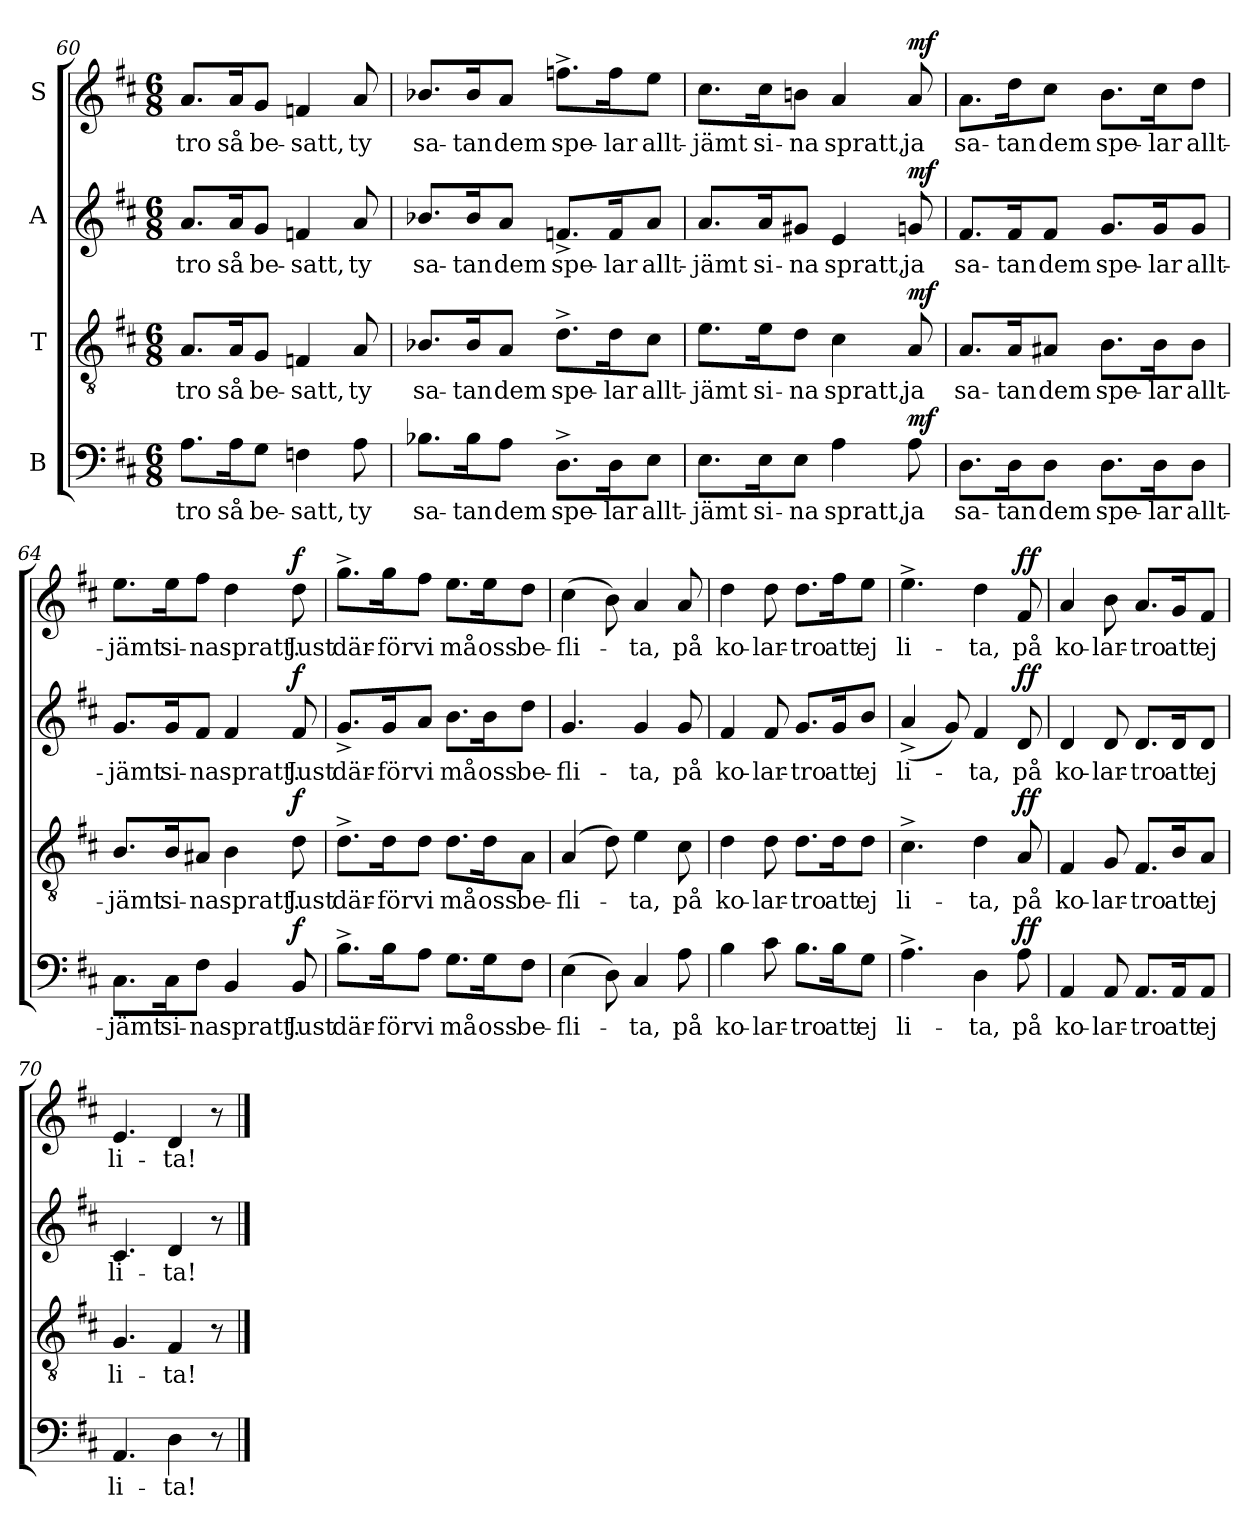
**kern	**text	**dynam	**kern	**text	**dynam	**kern	**text	**dynam	**kern	**text	**dynam
*part4	*part4	*part4	*part3	*part3	*part3	*part2	*part2	*part2	*part1	*part1	*part1
*staff4	*staff4	*staff4	*staff3	*staff3	*staff3	*staff2	*staff2	*staff2	*staff1	*staff1	*staff1
*I"B	*	*	*I"T	*	*	*I"A	*	*	*I"S	*	*
*clefF4	*	*	*clefGv2	*	*	*clefG2	*	*	*clefG2	*	*
*k[f#c#]	*	*	*k[f#c#]	*	*	*k[f#c#]	*	*	*k[f#c#]	*	*
*D:	*	*	*D:	*	*	*D:	*	*	*D:	*	*
*M6/8	*	*	*M6/8	*	*	*M6/8	*	*	*M6/8	*	*
=60	=60	=60	=60	=60	=60	=60	=60	=60	=60	=60	=60
!	!LO:LY:b	!	!	!LO:LY:b	!	!	!LO:LY:b	!	!	!LO:LY:b	!
8.A\L	tro	.	8.A/L	tro	.	8.a/L	tro	.	8.a/L	tro	.
!	!LO:LY:b	!	!	!LO:LY:b	!	!	!LO:LY:b	!	!	!LO:LY:b	!
16A\k	så	.	16A/k	så	.	16a/k	så	.	16a/k	så	.
!	!LO:LY:b	!	!	!LO:LY:b	!	!	!LO:LY:b	!	!	!LO:LY:b	!
8G\J	be-	.	8G/J	be-	.	8g/J	be-	.	8g/J	be-	.
!	!LO:LY:b	!	!	!LO:LY:b	!	!	!LO:LY:b	!	!	!LO:LY:b	!
4Fn\	-satt,	.	4Fn/	-satt,	.	4fn/	-satt,	.	4fn/	-satt,	.
!	!LO:LY:b	!	!	!LO:LY:b	!	!	!LO:LY:b	!	!	!LO:LY:b	!
8A\	ty	.	8A/	ty	.	8a/	ty	.	8a/	ty	.
=61	=61	=61	=61	=61	=61	=61	=61	=61	=61	=61	=61
!	!LO:LY:b	!	!	!LO:LY:b	!	!	!LO:LY:b	!	!	!LO:LY:b	!
8.B-X\L	sa-	.	8.B-X/L	sa-	.	8.b-X/L	sa-	.	8.b-X/L	sa-	.
!	!LO:LY:b	!	!	!LO:LY:b	!	!	!LO:LY:b	!	!	!LO:LY:b	!
16B-\k	-tan	.	16B-/k	-tan	.	16b-/k	-tan	.	16b-/k	-tan	.
!	!LO:LY:b	!	!	!LO:LY:b	!	!	!LO:LY:b	!	!	!LO:LY:b	!
8A\J	dem	.	8A/J	dem	.	8a/J	dem	.	8a/J	dem	.
!	!LO:LY:b	!	!	!LO:LY:b	!	!	!LO:LY:b	!	!	!LO:LY:b	!
8.D^>\L	spe-	.	8.d^>\L	spe-	.	8.fn^</L	spe-	.	8.ffn^>\L	spe-	.
!	!LO:LY:b	!	!	!LO:LY:b	!	!	!LO:LY:b	!	!	!LO:LY:b	!
16D\k	-lar	.	16d\k	-lar	.	16f/k	-lar	.	16ff\k	-lar	.
!	!LO:LY:b	!	!	!LO:LY:b	!	!	!LO:LY:b	!	!	!LO:LY:b	!
8E\J	allt-	.	8c#i\J	allt-	.	8a/J	allt-	.	8ee\J	allt-	.
!!LO:LB:g=z
=62	=62	=62	=62	=62	=62	=62	=62	=62	=62	=62	=62
!	!LO:LY:b	!	!	!LO:LY:b	!	!	!LO:LY:b	!	!	!LO:LY:b	!
8.E\L	-jämt	.	8.e\L	-jämt	.	8.a/L	-jämt	.	8.cc#i\L	-jämt	.
!	!LO:LY:b	!	!	!LO:LY:b	!	!	!LO:LY:b	!	!	!LO:LY:b	!
16E\k	si-	.	16e\k	si-	.	16a/k	si-	.	16cc#\k	si-	.
!	!LO:LY:b	!	!	!LO:LY:b	!	!	!LO:LY:b	!	!	!LO:LY:b	!
8E\J	-na	.	8d\J	-na	.	8g#X/J	-na	.	8bni\J	-na	.
!	!LO:LY:b	!	!	!LO:LY:b	!	!	!LO:LY:b	!	!	!LO:LY:b	!
4A\	spratt,	.	4c#\	spratt,	.	4e/	spratt,	.	4a/	spratt,	.
!	!LO:LY:b	!LO:DY:a	!	!LO:LY:b	!LO:DY:a	!	!LO:LY:b	!LO:DY:a	!	!LO:LY:b	!LO:DY:a
8A\	ja	mf	8A/	ja	mf	8gn/	ja	mf	8a/	ja	mf
=63	=63	=63	=63	=63	=63	=63	=63	=63	=63	=63	=63
!	!LO:LY:b	!	!	!LO:LY:b	!	!	!LO:LY:b	!	!	!LO:LY:b	!
8.D\L	sa-	.	8.A/L	sa-	.	8.f#/L	sa-	.	8.a\L	sa-	.
!	!LO:LY:b	!	!	!LO:LY:b	!	!	!LO:LY:b	!	!	!LO:LY:b	!
16D\k	-tan	.	16A/k	-tan	.	16f#/k	-tan	.	16dd\k	-tan	.
!	!LO:LY:b	!	!	!LO:LY:b	!	!	!LO:LY:b	!	!	!LO:LY:b	!
8D\J	dem	.	8A#X/J	dem	.	8f#/J	dem	.	8cc#\J	dem	.
!	!LO:LY:b	!	!	!LO:LY:b	!	!	!LO:LY:b	!	!	!LO:LY:b	!
8.D\L	spe-	.	8.B\L	spe-	.	8.g/L	spe-	.	8.b\L	spe-	.
!	!LO:LY:b	!	!	!LO:LY:b	!	!	!LO:LY:b	!	!	!LO:LY:b	!
16D\k	-lar	.	16B\k	-lar	.	16g/k	-lar	.	16cc#\k	-lar	.
!	!LO:LY:b	!	!	!LO:LY:b	!	!	!LO:LY:b	!	!	!LO:LY:b	!
8D\J	allt-	.	8B\J	allt-	.	8g/J	allt-	.	8dd\J	allt-	.
=64	=64	=64	=64	=64	=64	=64	=64	=64	=64	=64	=64
!	!LO:LY:b	!	!	!LO:LY:b	!	!	!LO:LY:b	!	!	!LO:LY:b	!
8.C#\L	-jämt	.	8.B/L	-jämt	.	8.g/L	-jämt	.	8.ee\L	-jämt	.
!	!LO:LY:b	!	!	!LO:LY:b	!	!	!LO:LY:b	!	!	!LO:LY:b	!
16C#\k	si-	.	16B/k	si-	.	16g/k	si-	.	16ee\k	si-	.
!	!LO:LY:b	!	!	!LO:LY:b	!	!	!LO:LY:b	!	!	!LO:LY:b	!
8F#\J	-na	.	8A#X/J	-na	.	8f#/J	-na	.	8ff#\J	-na	.
!	!LO:LY:b	!	!	!LO:LY:b	!	!	!LO:LY:b	!	!	!LO:LY:b	!
4BB/	spratt.	.	4B\	spratt.	.	4f#/	spratt.	.	4dd\	spratt.	.
!	!LO:LY:b	!LO:DY:a	!	!LO:LY:b	!LO:DY:a	!	!LO:LY:b	!LO:DY:a	!	!LO:LY:b	!LO:DY:a
8BB/	Just	f	8d\	Just	f	8f#/	Just	f	8dd\	Just	f
=65	=65	=65	=65	=65	=65	=65	=65	=65	=65	=65	=65
!	!LO:LY:b	!	!	!LO:LY:b	!	!	!LO:LY:b	!	!	!LO:LY:b	!
8.B^>\L	där-	.	8.d^>\L	där-	.	8.g^</L	där-	.	8.gg^>\L	där-	.
!	!LO:LY:b	!	!	!LO:LY:b	!	!	!LO:LY:b	!	!	!LO:LY:b	!
16B\k	-för	.	16d\k	-för	.	16g/k	-för	.	16gg\k	-för	.
!	!LO:LY:b	!	!	!LO:LY:b	!	!	!LO:LY:b	!	!	!LO:LY:b	!
8A\J	vi	.	8d\J	vi	.	8a/J	vi	.	8ff#\J	vi	.
!	!LO:LY:b	!	!	!LO:LY:b	!	!	!LO:LY:b	!	!	!LO:LY:b	!
8.G\L	må	.	8.d\L	må	.	8.b\L	må	.	8.ee\L	må	.
!	!LO:LY:b	!	!	!LO:LY:b	!	!	!LO:LY:b	!	!	!LO:LY:b	!
16G\k	oss	.	16d\k	oss	.	16b\k	oss	.	16ee\k	oss	.
!	!LO:LY:b	!	!	!LO:LY:b	!	!	!LO:LY:b	!	!	!LO:LY:b	!
8F#\J	be-	.	8A\J	be-	.	8dd\J	be-	.	8dd\J	be-	.
!!LO:PB:g=z
=66	=66	=66	=66	=66	=66	=66	=66	=66	=66	=66	=66
!	!LO:LY:b	!	!	!LO:LY:b	!	!	!LO:LY:b	!	!	!LO:LY:b	!
(>4E\	-fli-	.	(>4A/	-fli-	.	4.g/	-fli-	.	(>4cc#\	-fli-	.
8D\)	.	.	8d\)	.	.	.	.	.	8b\)	.	.
!	!LO:LY:b	!	!	!LO:LY:b	!	!	!LO:LY:b	!	!	!LO:LY:b	!
4C#/	-ta,	.	4e\	-ta,	.	4g/	-ta,	.	4a/	-ta,	.
!	!LO:LY:b	!	!	!LO:LY:b	!	!	!LO:LY:b	!	!	!LO:LY:b	!
8A\	på	.	8c#\	på	.	8g/	på	.	8a/	på	.
=67	=67	=67	=67	=67	=67	=67	=67	=67	=67	=67	=67
!	!LO:LY:b	!	!	!LO:LY:b	!	!	!LO:LY:b	!	!	!LO:LY:b	!
4B\	ko-	.	4d\	ko-	.	4f#/	ko-	.	4dd\	ko-	.
!	!LO:LY:b	!	!	!LO:LY:b	!	!	!LO:LY:b	!	!	!LO:LY:b	!
8c#\	-lar-	.	8d\	-lar-	.	8f#/	-lar-	.	8dd\	-lar-	.
!	!LO:LY:b	!	!	!LO:LY:b	!	!	!LO:LY:b	!	!	!LO:LY:b	!
8.B\L	-tro	.	8.d\L	-tro	.	8.g/L	-tro	.	8.dd\L	-tro	.
!	!LO:LY:b	!	!	!LO:LY:b	!	!	!LO:LY:b	!	!	!LO:LY:b	!
16B\k	att	.	16d\k	att	.	16g/k	att	.	16ff#\k	att	.
!	!LO:LY:b	!	!	!LO:LY:b	!	!	!LO:LY:b	!	!	!LO:LY:b	!
8G\J	ej	.	8d\J	ej	.	8b/J	ej	.	8ee\J	ej	.
=68	=68	=68	=68	=68	=68	=68	=68	=68	=68	=68	=68
!	!LO:LY:b	!	!	!LO:LY:b	!	!	!LO:LY:b	!	!	!LO:LY:b	!
4.A^>\	li-	.	4.c#i^>\	li-	.	(<4a^>/	li-	.	4.ee^>\	li-	.
.	.	.	.	.	.	8g/)	.	.	.	.	.
!	!LO:LY:b	!	!	!LO:LY:b	!	!	!LO:LY:b	!	!	!LO:LY:b	!
4D\	-ta,	.	4d\	-ta,	.	4f#/	-ta,	.	4dd\	-ta,	.
!	!LO:LY:b	!LO:DY:a	!	!LO:LY:b	!LO:DY:a	!	!LO:LY:b	!LO:DY:a	!	!LO:LY:b	!LO:DY:a
8A\	på	ff	8A/	på	ff	8d/	på	ff	8f#/	på	ff
=69	=69	=69	=69	=69	=69	=69	=69	=69	=69	=69	=69
!	!LO:LY:b	!	!	!LO:LY:b	!	!	!LO:LY:b	!	!	!LO:LY:b	!
4AA/	ko-	.	4F#/	ko-	.	4d/	ko-	.	4a/	ko-	.
!	!LO:LY:b	!	!	!LO:LY:b	!	!	!LO:LY:b	!	!	!LO:LY:b	!
8AA/	-lar-	.	8G/	-lar-	.	8d/	-lar-	.	8b\	-lar-	.
!	!LO:LY:b	!	!	!LO:LY:b	!	!	!LO:LY:b	!	!	!LO:LY:b	!
8.AA/L	-tro	.	8.F#/L	-tro	.	8.d/L	-tro	.	8.a/L	-tro	.
!	!LO:LY:b	!	!	!LO:LY:b	!	!	!LO:LY:b	!	!	!LO:LY:b	!
16AA/k	att	.	16B/k	att	.	16d/k	att	.	16g/k	att	.
!	!LO:LY:b	!	!	!LO:LY:b	!	!	!LO:LY:b	!	!	!LO:LY:b	!
8AA/J	ej	.	8A/J	ej	.	8d/J	ej	.	8f#/J	ej	.
=70	=70	=70	=70	=70	=70	=70	=70	=70	=70	=70	=70
!	!LO:LY:b	!	!	!LO:LY:b	!	!	!LO:LY:b	!	!	!LO:LY:b	!
4.AA/	li-	.	4.G/	li-	.	4.c#/	li-	.	4.e/	li-	.
!	!LO:LY:b	!	!	!LO:LY:b	!	!	!LO:LY:b	!	!	!LO:LY:b	!
4D\	-ta!	.	4F#/	-ta!	.	4d/	-ta!	.	4d/	-ta!	.
8r	.	.	8r	.	.	8r	.	.	8r	.	.
==	==	==	==	==	==	==	==	==	==	==	==
*-	*-	*-	*-	*-	*-	*-	*-	*-	*-	*-	*-
